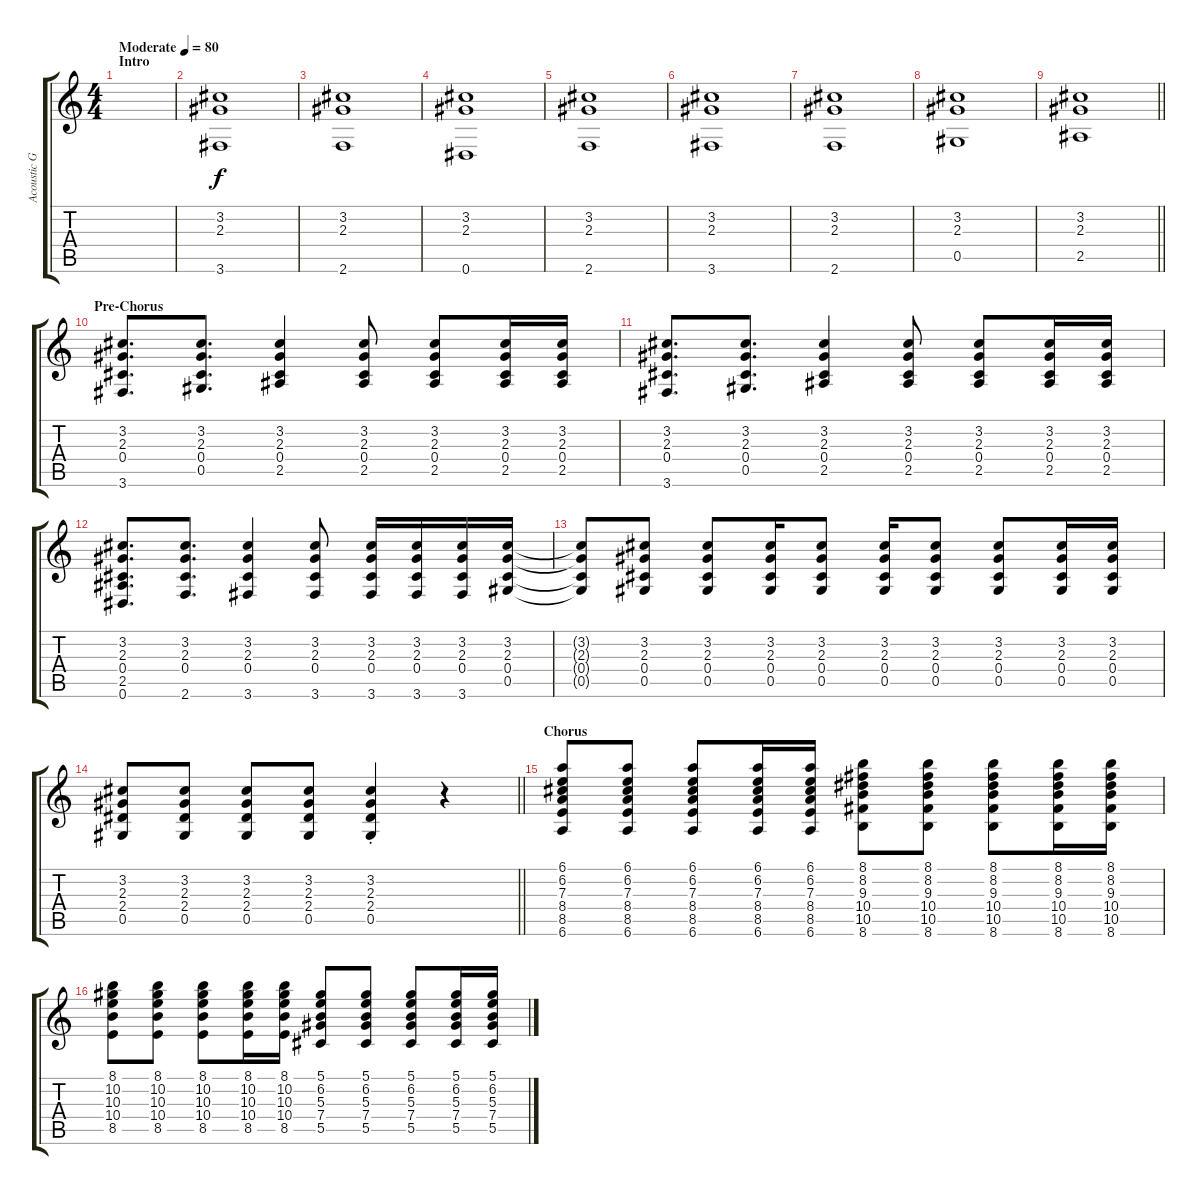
\track ("Acoustic Guitar" "Acoustic G") {instrument acousticguitarsteel}
\staff {score tabs}
\tuning (Eb4 Bb3 Gb3 Db3 Ab2 Eb2) {hide}
\ts (4 4)
\section ("" "Intro")
\tempo (80 "Moderate")
\clef g2
\ks c
|
(3.2 2.3 3.6).1 |
(3.2 2.3 2.6).1 |
(3.2 2.3 0.6).1 |
(3.2 2.3 2.6).1 |
(3.2 2.3 3.6).1 |
(3.2 2.3 2.6).1 |
(3.2 2.3 0.5).1 |
\barLineRight lightlight
(3.2 2.3 2.5).1 |
\section ("" "Pre-Chorus")
(3.2 2.3 0.4 3.6).8{d} (3.2 2.3 0.4 0.5).8{d} (3.2 2.3 0.4 2.5).4 (3.2 2.3 0.4 2.5).8 (3.2 2.3 0.4 2.5).8 (3.2 2.3 0.4 2.5).16 (3.2 2.3 0.4 2.5).16 |
(3.2 2.3 0.4 3.6).8{d} (3.2 2.3 0.4 0.5).8{d} (3.2 2.3 0.4 2.5).4 (3.2 2.3 0.4 2.5).8 (3.2 2.3 0.4 2.5).8 (3.2 2.3 0.4 2.5).16 (3.2 2.3 0.4 2.5).16 |
(3.2 2.3 0.4 2.5 0.6).8{d} (3.2 2.3 0.4 2.6).8{d} (3.2 2.3 0.4 3.6).4 (3.2 2.3 0.4 3.6).8 (3.2 2.3 0.4 3.6).16 (3.2 2.3 0.4 3.6).16 (3.2 2.3 0.4 3.6).16 (3.2 2.3 0.4 0.5).16 |
(3.2{t} 2.3{t} 0.4{t} 0.5{t}).8 (3.2 2.3 0.4 0.5).8 (3.2 2.3 0.4 0.5).8 (3.2 2.3 0.4 0.5).16 (3.2 2.3 0.4 0.5).8 (3.2 2.3 0.4 0.5).16 (3.2 2.3 0.4 0.5).8 (3.2 2.3 0.4 0.5).8 (3.2 2.3 0.4 0.5).16 (3.2 2.3 0.4 0.5).16 |
\barLineRight lightlight
(3.2 2.3 2.4 0.5).8 (3.2 2.3 2.4 0.5).8 (3.2 2.3 2.4 0.5).8 (3.2 2.3 2.4 0.5).8 (3.2{st} 2.3{st} 2.4{st} 0.5{st}).4 r.4 |
\section ("" "Chorus")
(6.1 6.2 7.3 8.4 8.5 6.6).8 (6.1 6.2 7.3 8.4 8.5 6.6).8 (6.1 6.2 7.3 8.4 8.5 6.6).8 (6.1 6.2 7.3 8.4 8.5 6.6).16 (6.1 6.2 7.3 8.4 8.5 6.6).16 (8.1 8.2 9.3 10.4 10.5 8.6).8 (8.1 8.2 9.3 10.4 10.5 8.6).8 (8.1 8.2 9.3 10.4 10.5 8.6).8 (8.1 8.2 9.3 10.4 10.5 8.6).16 (8.1 8.2 9.3 10.4 10.5 8.6).16 |
(8.1 10.2 10.3 10.4 8.5).8 (8.1 10.2 10.3 10.4 8.5).8 (8.1 10.2 10.3 10.4 8.5).8 (8.1 10.2 10.3 10.4 8.5).16 (8.1 10.2 10.3 10.4 8.5).16 (5.1 6.2 5.3 7.4 5.5).8 (5.1 6.2 5.3 7.4 5.5).8 (5.1 6.2 5.3 7.4 5.5).8 (5.1 6.2 5.3 7.4 5.5).16 (5.1 6.2 5.3 7.4 5.5).16
